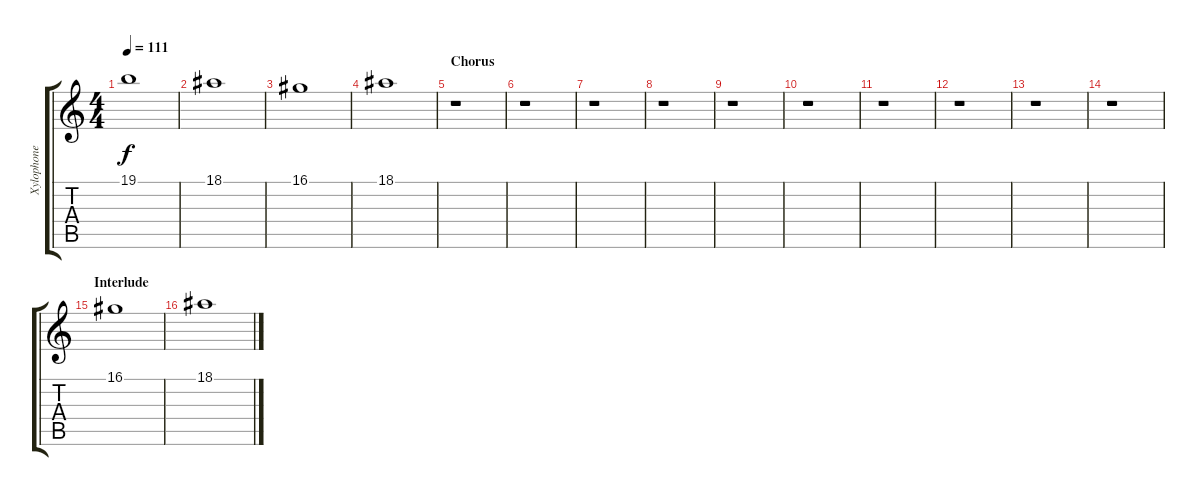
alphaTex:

\track ("Xylophone" "Xylophone") {instrument celesta}
\staff {score tabs}
\tuning (E4 B3 G3 D3 A2 E2) {hide}
\ts (4 4)
\tempo 111
\clef g2
\ks c
19.1.1{dy f} |
18.1.1 |
16.1.1 |
18.1.1 |
\section ("" "Chorus")
r.1 |
r.1 |
r.1 |
r.1 |
r.1 |
r.1 |
r.1 |
r.1 |
r.1 |
r.1 |
\section ("" "Interlude")
16.1.1 |
18.1.1
